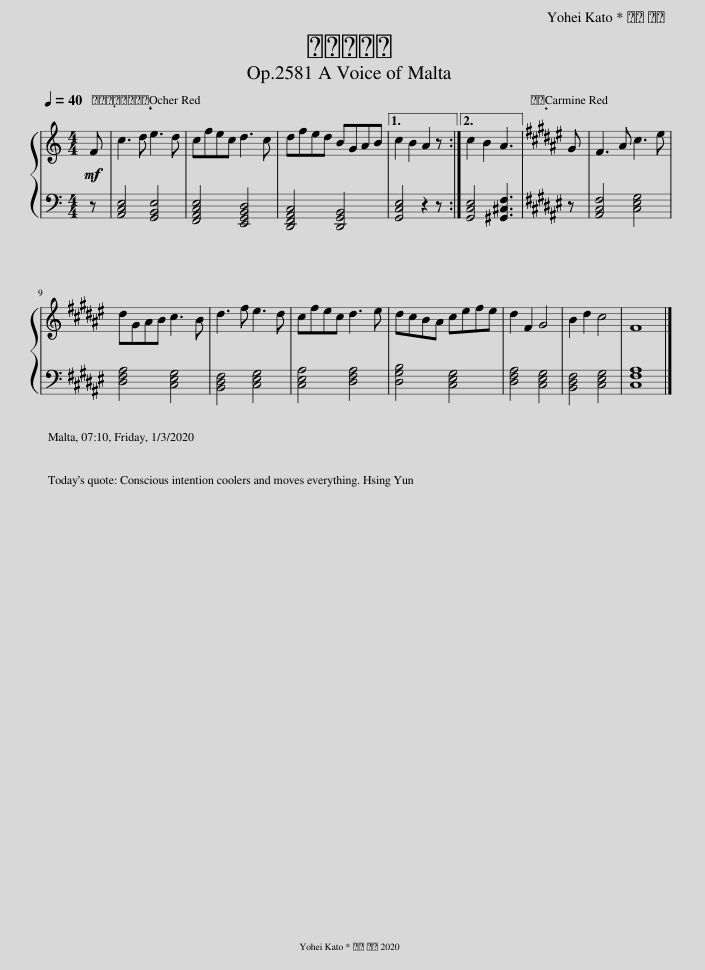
X:1
%%score { 1 | 2 }
L:1/8
Q:1/4=40
M:4/4
I:linebreak $
K:C
V:1 treble
V:2 bass
V:1
!mf! F | c3 d e3 d | cfec d3 c | dfed BGAB |1 c2 B2 A2 z :|2 %5
 c2 B2 A3 ||[K:F#] G | F3 A c3 e |$ dGAB c3 B | d3 f e3 d | %10
 cfec d3 e | dcBA cefe | d2 F2 G4 | B2 d2 c4 | F8 |] %15
V:2
 z | [A,,C,E,]4 [G,,B,,E,]4 | [F,,A,,C,E,]4 [E,,G,,B,,D,]4 | [D,,F,,A,,C,]4 [D,,G,,B,,]4 |1 [G,,C,E,]4 z2 z :|2 %5
 [G,,C,E,]4 [^G,,^C,F,]3 ||[K:F#] z | [A,,C,F,]4 [C,E,G,]4 |$ [D,F,A,]4 [C,E,G,]4 | [B,,D,F,]4 [C,E,G,]4 | %10
 [C,E,A,]4 [D,F,A,]4 | [D,G,B,]4 [C,E,G,]4 | [D,F,A,]4 [C,E,G,]4 | [B,,D,F,]4 [C,E,G,]4 | [C,F,A,]8 |] %15
